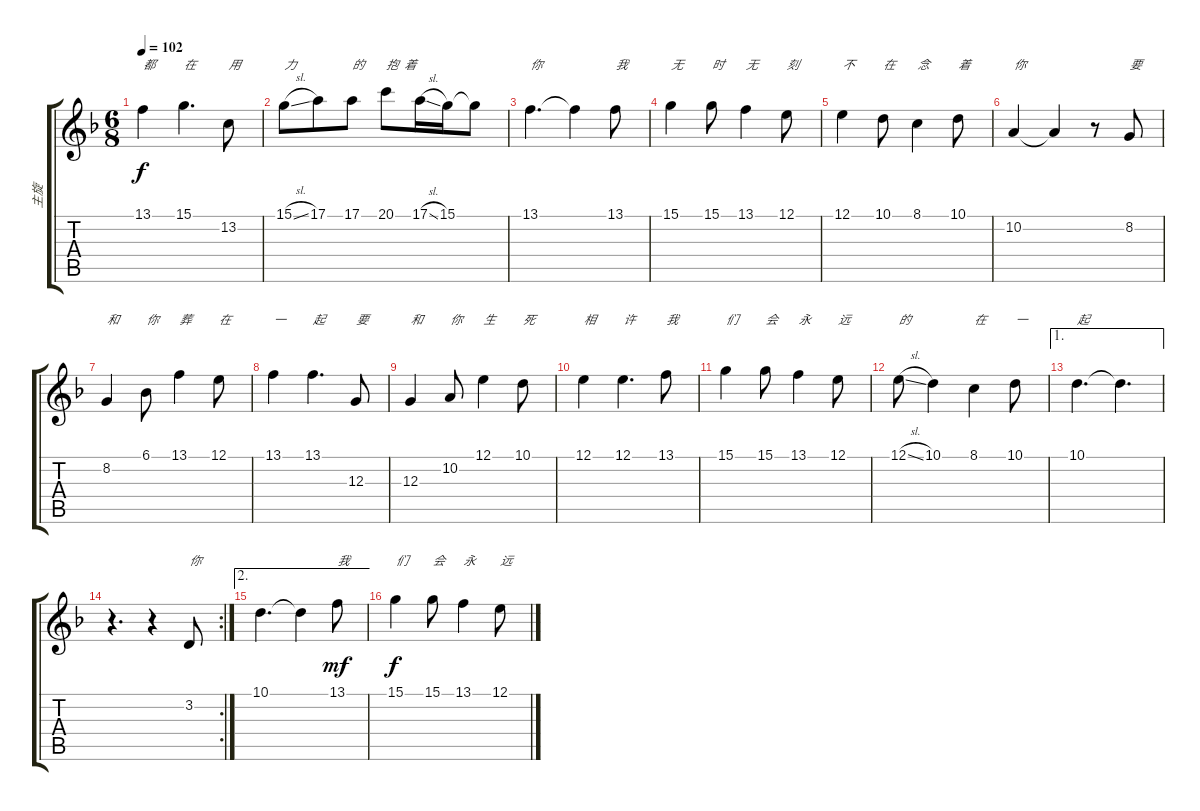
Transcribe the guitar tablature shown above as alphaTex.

\track ("主旋" "主旋") {instrument viola}
\staff {score tabs}
\tuning (E4 B3 G3 D3 A2 E2) {hide}
\ts (6 8)
\tempo 102
\clef g2
\ks f
13.1.4{txt "都" dy f} 15.1.4{d txt "在"} 13.2.8{txt "用"} |
15.1{sl}.8{txt "力"} 17.1.8 17.1.8{txt "的"} 20.1.8{txt "抱  着 "} 17.1{sl}.16 15.1.16 15.1{t}.8 |
13.1.4{d txt "你"} 13.1{t}.4 13.1.8{txt "我 "} |
15.1.4{txt "无"} 15.1.8{txt "时"} 13.1.4{txt "无"} 12.1.8{txt "刻"} |
12.1.4{txt "不"} 10.1.8{txt "在"} 8.1.4{txt "念"} 10.1.8{txt "着"} |
10.2.4{txt "你"} 10.2{t}.4 r.8 8.2.8{txt "要"} |
8.2.4{txt "和"} 6.1.8{txt "你"} 13.1.4{txt "葬"} 12.1.8{txt "在"} |
13.1.4{txt "一"} 13.1.4{d txt "起"} 12.3.8{txt "要"} |
12.3.4{txt "和"} 10.2.8{txt "你"} 12.1.4{txt "生"} 10.1.8{txt "死"} |
12.1.4{txt "相"} 12.1.4{d txt "许"} 13.1.8{txt "我"} |
15.1.4{txt "们"} 15.1.8{txt "会"} 13.1.4{txt "永"} 12.1.8{txt "远"} |
12.1{sl}.8{txt "的"} 10.1.4 8.1.4{txt "在"} 10.1.8{txt "一"} |
\ae 1
10.1.4{d txt "起"} 10.1{t}.4{d} |
\rc 2
r.4{d} r.4 3.2.8{txt "你"} |
\ae 2
10.1.4{d txt " "} 10.1{t}.4 13.1.8{txt "我" dy mf} |
15.1.4{txt "们" dy f} 15.1.8{txt "会"} 13.1.4{txt "永"} 12.1.8{txt "远"}
